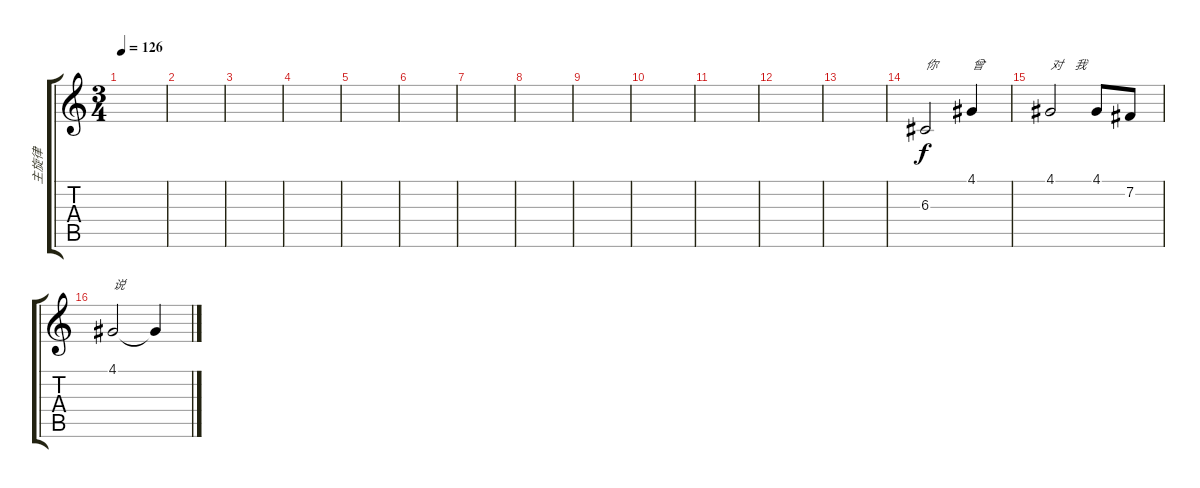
\track ("主旋律" "主旋律") {instrument acousticgrandpiano}
\staff {score tabs}
\tuning (E4 B3 G3 D3 A2 E2) {hide}
\ts (3 4)
\tempo 126
\clef g2
\ks c
|
|
|
|
|
|
|
|
|
|
|
|
|
6.3.2{txt "你"} 4.1.4{txt "曾"} |
4.1.2{txt "对    我"} 4.1.8 7.2.8 |
4.1.2{txt "说"} 4.1{t}.4
